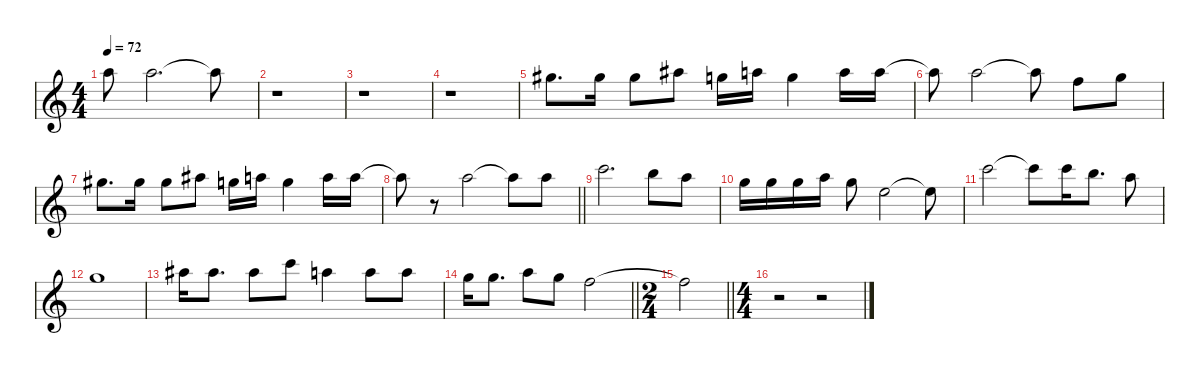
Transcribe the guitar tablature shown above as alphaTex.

\defaultSystemsLayout 4
\hideDynamics
\bracketExtendMode nobrackets
\singleTrackTrackNamePolicy hidden
\multiTrackTrackNamePolicy hidden
\otherSystemsTrackNameOrientation horizontal
\track ("Voice2" "od.guit.") {mute instrument overdrivenguitar}
\staff {score}
\tuning (E4 B3 G3 D3 A2 E2)
\ts (4 4)
\tempo 72
\clef g2
\ks c
10.2{t}.8{dy f beam Down} 10.2.2{d dy fff beam Down} 10.2{t}.8{dy f beam Down} |
r.1{beam Down} |
r.1{beam Down} |
r.1{beam Down} |
13.3{acc #}.8{d dy fff beam Down} 13.3{acc #}.16{beam Down} 13.3{acc #}.8{beam Down} 11.2{acc #}.8{beam Down} 12.3.16{beam Down} 10.2.16{beam Down} 12.3.4{beam Down} 10.2.16{beam Down} 10.2.16{beam Down} |
10.2{t}.8{dy f beam Down} 10.2.2{dy fff beam Down} 10.2{t}.8{dy f beam Down} 10.3.8{dy fff beam Down} 12.3.8{beam Down} |
13.3{acc #}.8{d beam Down} 13.3{acc #}.16{beam Down} 13.3{acc #}.8{beam Down} 11.2{acc #}.8{beam Down} 12.3.16{beam Down} 10.2.16{beam Down} 12.3.4{beam Down} 10.2.16{beam Down} 10.2.16{beam Down} |
\barLineRight lightlight
10.2{t}.8{dy f beam Down} r.8{beam Down} 10.2.2{dy fff beam Down} 10.2{t}.8{dy f beam Down} 10.2.8{dy fff beam Down} |
13.2.2{d beam Down} 12.2.8{beam Down} 10.2.8{beam Down} |
12.3.16{beam Down} 12.3.16{beam Down} 12.3.16{beam Down} 10.2.16{beam Down} 12.3.8{beam Down} 14.4.2{beam Down} 14.4{t}.8{dy f beam Down} |
13.2.2{dy fff beam Down} 13.2{t}.8{dy f beam Down} 13.2.16{dy fff beam Down} 12.2.8{d beam Down} 10.2.8{beam Down} |
12.3.1{beam Down} |
11.2{acc #}.16{beam Down} 11.2{acc #}.8{d beam Down} 11.2{acc #}.8{beam Down} 13.2.8{beam Down} 10.2.4{beam Down} 10.2.8{beam Down} 10.2.8{beam Down} |
\barLineRight lightlight
12.3.16{beam Down} 12.3.8{d beam Down} 10.2.8{beam Down} 12.3.8{beam Down} 10.3.2{beam Down} |
\ts (2 4)
\beaming (8 2 2)
\barLineRight lightlight
10.3{t}.2{dy f beam Down} |
\ts (4 4)
\beaming (8 2 2 2 2)
r.2{beam Down} r.2{beam Down}
